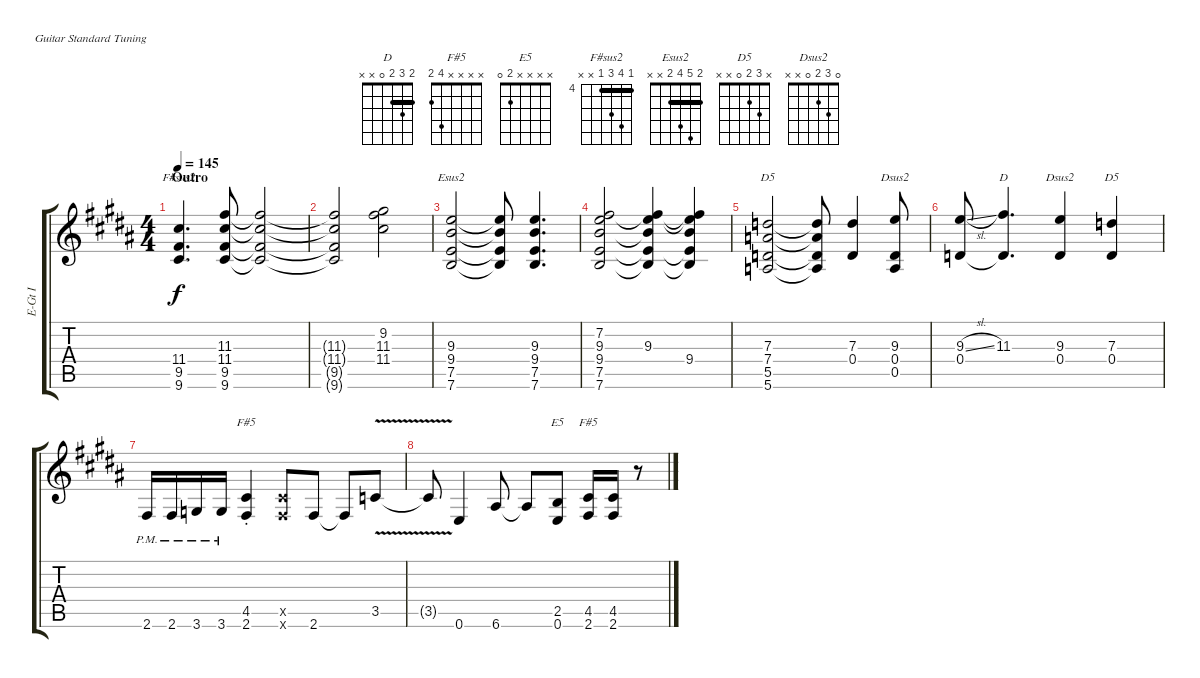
\defaultSystemsLayout 4
\bracketExtendMode groupsimilarinstruments
\otherSystemsTrackNameOrientation horizontal
\track ("Rhythm Guitar I" "E-Gt I") {multiBarRest instrument distortionguitar}
\staff {score tabs}
\tuning (E4 B3 G3 D3 A2 E2)
\chord ("D" 2 3 2 0 x x) {showfingering false barre 2}
\chord ("F#5" x x x x 4 2) {showfingering false}
\chord ("E5" x x x x 2 0) {showfingering false}
\chord ("F#sus2" 4 7 6 4 x x) {firstfret 4 showfingering false barre 4}
\chord ("Esus2" 2 5 4 2 x x) {showfingering false barre 2}
\chord ("D5" x 3 2 0 x x) {showfingering false}
\chord ("Dsus2" 0 3 2 0 x x) {showfingering false}
\ts (4 4)
\section ("" "Outro")
\tempo 145
\clef g2
\ks b
(9.6{acc #} 9.5{acc #} 11.4{acc #}).4{d ch "F#sus2" dy f beam Up} (9.6{acc #} 9.5{acc #} 11.4{acc #} 11.3{acc #}).8{beam Up} (9.6{t acc #} 9.5{t acc #} 11.4{t acc #} 11.3{t acc #}).2{beam Up} |
(11.3{t acc #} 11.4{t acc #} 9.5{t acc #} 9.6{t acc #}).2{beam Up} (9.2{acc #} 11.3{acc #} 11.4{acc #}).2{beam Down} |
(9.3{acc forcenatural} 9.4{acc forcenatural} 7.5{acc forcenatural} 7.6{acc forcenatural}).2{ch "Esus2" beam Up} (9.3{t acc forcenatural} 9.4{t acc forcenatural} 7.5{t acc forcenatural} 7.6{t acc forcenatural}).8{beam Up} (7.6{acc forcenatural} 7.5{acc forcenatural} 9.4{acc forcenatural} 9.3{acc forcenatural}).4{d beam Up} |
(7.6{acc forcenatural} 7.5{acc forcenatural} 9.4{acc forcenatural} 9.3{acc forcenatural} 7.2{acc #}).2{beam Up} (9.3{acc forcenatural} 7.2{t acc #} 9.4{t acc forcenatural} 7.5{t acc forcenatural} 7.6{t acc forcenatural}).4{beam Up} (9.4{acc forcenatural} 7.2{t acc #} 9.3{t acc forcenatural} 7.5{t acc forcenatural} 7.6{t acc forcenatural}).4{beam Up} |
(7.3{acc forcenatural} 7.4{acc forcenatural} 5.5{acc forcenatural} 5.6{acc forcenatural}).2{ch "D5" beam Up} (7.3{t acc forcenatural} 7.4{t acc forcenatural} 5.5{t acc forcenatural} 5.6{t acc forcenatural}).8{beam Up} (7.3{acc forcenatural} 0.4{acc forcenatural}).4{beam Up} (0.5{acc forcenatural} 0.4{acc forcenatural} 9.3{acc forcenatural}).8{ch "Dsus2" beam Up} |
(9.3{sl acc forcenatural} 0.4{acc forcenatural}).8{beam Up} (11.3{acc #} 0.4{t acc forcenatural}).4{d ch "D" beam Up} (9.3{acc forcenatural} 0.4{acc forcenatural}).4{ch "Dsus2" beam Up} (0.4{acc forcenatural} 7.3{acc forcenatural}).4{ch "D5" beam Up} |
2.6{pm acc #}.16{beam Up} 2.6{pm acc #}.16{beam Up} 3.6{pm acc forcenatural}.16{beam Up} 3.6{pm acc forcenatural}.16{beam Up} (2.6{st acc #} 4.5{st acc #}).4{ch "F#5" beam Up} (4.5{x acc #} 2.6{x acc #}).8{beam Up} 2.6{acc #}.8{beam Up} 2.6{t acc #}.8{beam Up} 3.5{v acc forcenatural}.8{beam Up} |
3.5{v t acc forcenatural}.8{beam Up} 0.6{acc forcenatural}.4{beam Up} 6.6{acc #}.8{beam Up} 6.6{t acc #}.8{beam Up} (0.6{acc forcenatural} 2.5{acc forcenatural}).8{ch "E5" beam Up} (4.5{acc #} 2.6{acc #}).16{ch "F#5" beam Up} (2.6{acc #} 4.5{acc #}).16{beam Up} r.8{beam Up}
